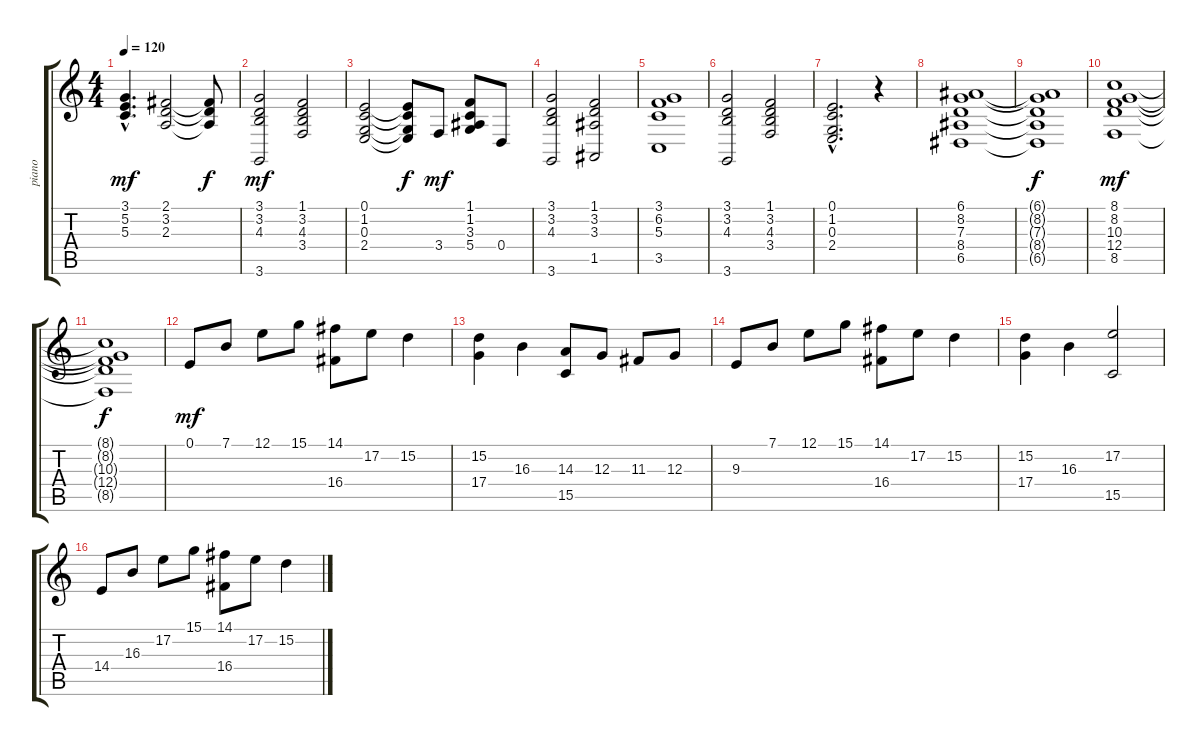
\track ("piano" "piano") {instrument acousticgrandpiano}
\staff {score tabs}
\tuning (E4 B3 G3 D3 A2 E2) {hide}
\ts (4 4)
\tempo 120
\clef g2
\ks c
(3.1{hac} 5.2{hac} 5.3{hac}).4{d dy mf} (2.1 3.2 2.3).2 (2.1{t} 3.2{t} 2.3{t}).8{dy f} |
(3.1 3.2 4.3 3.6).2{dy mf} (1.1 3.2 4.3 3.4).2 |
(0.1 1.2 0.3 2.4).2 (0.1{t} 1.2{t} 0.3{t} 2.4{t}).8{dy f} 3.4.8{dy mf} (1.1 1.2 3.3 5.4).8 0.4.8 |
(3.1 3.2 4.3 3.6).2 (1.1 3.2 3.3 1.5).2 |
(3.1 6.2 5.3 3.5).1 |
(3.1 3.2 4.3 3.6).2 (1.1 3.2 4.3 3.4).2 |
(0.1{hac} 1.2{hac} 0.3{hac} 2.4{hac}).2{d} r.4 |
(6.1 8.2 7.3 8.4 6.5).1 |
(6.1{t} 8.2{t} 7.3{t} 8.4{t} 6.5{t}).1{dy f} |
(8.1 8.2 10.3 12.4 8.5).1{dy mf} |
(8.1{t} 8.2{t} 10.3{t} 12.4{t} 8.5{t}).1{dy f} |
0.1.8{dy mf} 7.1.8 12.1.8 15.1.8 (14.1 16.4).8 17.2.8 15.2.4 |
(15.2 17.4).4 16.3.4 (14.3 15.5).8 12.3.8 11.3.8 12.3.8 |
9.3.8 7.1.8 12.1.8 15.1.8 (14.1 16.4).8 17.2.8 15.2.4 |
(15.2 17.4).4 16.3.4 (17.2 15.5).2 |
14.4.8 16.3.8 17.2.8 15.1.8 (14.1 16.4).8 17.2.8 15.2.4
